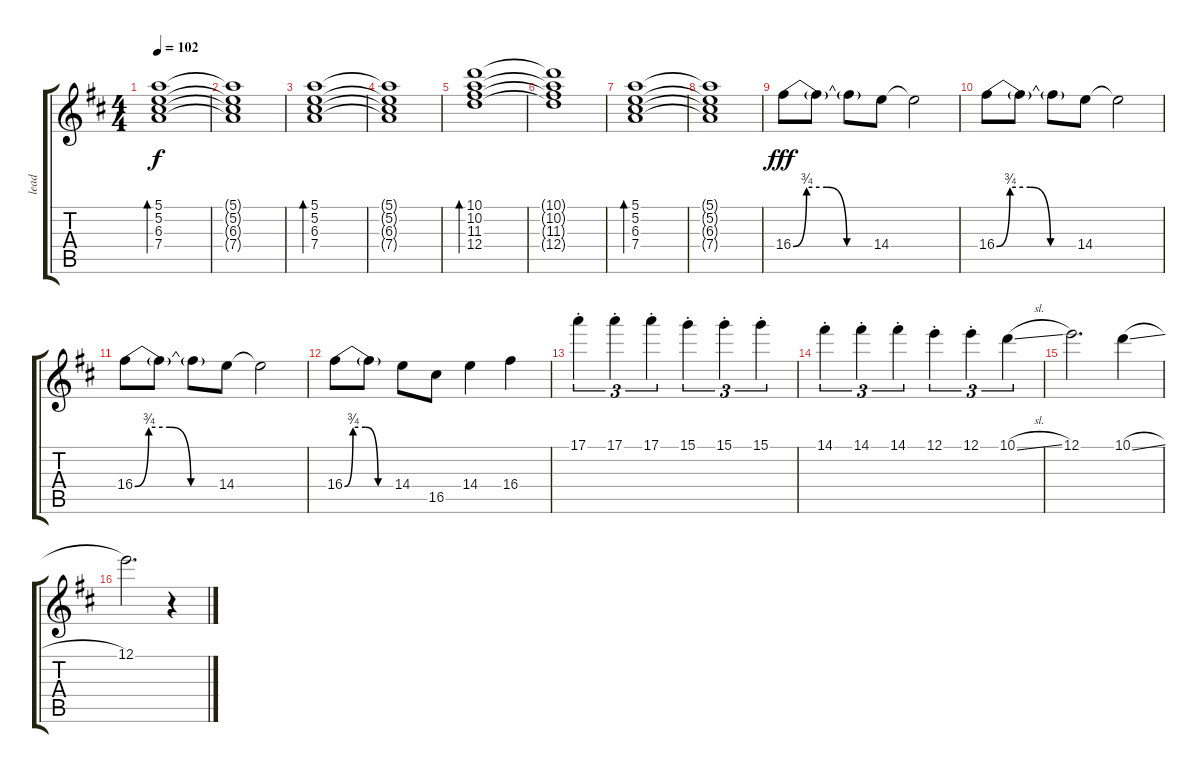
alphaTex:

\track ("lead" "lead") {instrument electricguitarclean}
\staff {score tabs}
\tuning (E4 B3 G3 D3 A2 E2) {hide}
\ts (4 4)
\tempo 102
\clef g2
\ks d
(5.1 5.2 6.3 7.4).1{bd 30 dy f} |
(5.1{t} 5.2{t} 6.3{t} 7.4{t}).1 |
(5.1 5.2 6.3 7.4).1{bd 30} |
(5.1{t} 5.2{t} 6.3{t} 7.4{t}).1 |
(10.1 10.2 11.3 12.4).1{bd 30} |
(10.1{t} 10.2{t} 11.3{t} 12.4{t}).1 |
(5.1 5.2 6.3 7.4).1{bd 30} |
(5.1{t} 5.2{t} 6.3{t} 7.4{t}).1 |
16.4{be (custom 0 0 10 3 25 3 40 0 60 0)}.8{dy fff} 16.4{t}.8 16.4{t}.8 14.4.8 14.4{t}.2 |
16.4{be (custom 0 0 10 3 25 3 40 0 60 0)}.8 16.4{t}.8 16.4{t}.8 14.4.8 14.4{t}.2 |
16.4{be (custom 0 0 10 3 25 3 40 0 60 0)}.8 16.4{t}.8 16.4{t}.8 14.4.8 14.4{t}.2 |
16.4{be (custom 0 0 10 3 25 3 40 0 60 0)}.8 16.4{t}.8 14.4.8 16.5.8 14.4.4 16.4.4 |
17.1{st}.4{tu (3 2)} 17.1{st}.4{tu (3 2)} 17.1{st}.4{tu (3 2)} 15.1{st}.4{tu (3 2)} 15.1{st}.4{tu (3 2)} 15.1{st}.4{tu (3 2)} |
14.1{st}.4{tu (3 2)} 14.1{st}.4{tu (3 2)} 14.1{st}.4{tu (3 2)} 12.1{st}.4{tu (3 2)} 12.1{st}.4{tu (3 2)} 10.1{sl}.4{tu (3 2)} |
12.1.2{d} 10.1{sl}.4 |
12.1.2{d} r.4
